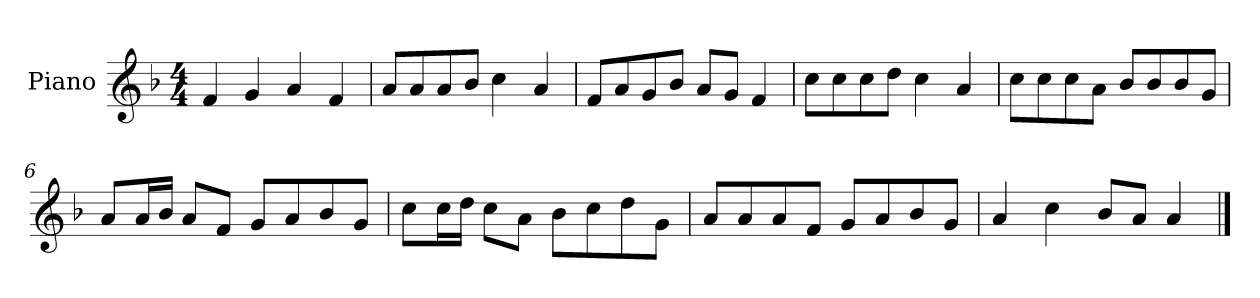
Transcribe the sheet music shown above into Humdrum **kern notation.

**kern
*part1
*staff1
*I"Piano
*I'P-no
*clefG2
*k[b-]
*M4/4
*MM90
=1
4f/
4g/
4a/
4f/
=2
8a/L
8a/
8a/
8b-/J
4cc\
4a/
=3
8f/L
8a/
8g/
8b-/J
8a/L
8g/J
4f/
=4
8cc\L
8cc\
8cc\
8dd\J
4cc\
4a/
=5
8cc\L
8cc\
8cc\
8a\J
8b-/L
8b-/
8b-/
8g/J
!!LO:LB:g=z
=6
8a/L
16a/L
16b-/JJ
8a/L
8f/J
8g/L
8a/
8b-/
8g/J
=7
8cc\L
16cc\L
16dd\JJ
8cc\L
8a\J
8b-\L
8cc\
8dd\
8g\J
=8
8a/L
8a/
8a/
8f/J
8g/L
8a/
8b-/
8g/J
=9
4a/
4cc\
8b-/L
8a/J
4a/
==
*-
